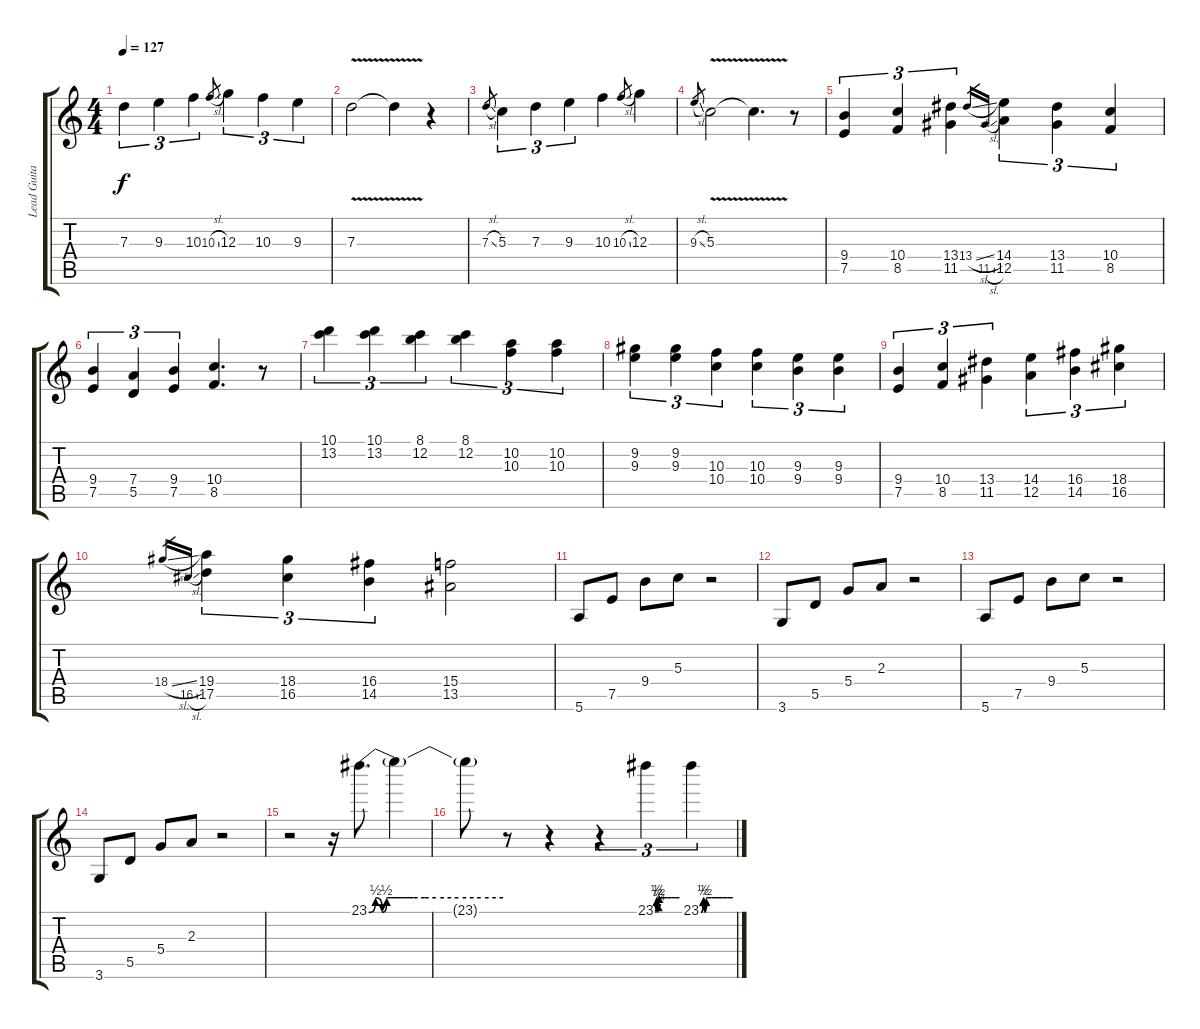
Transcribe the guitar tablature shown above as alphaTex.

\track ("Lead Guitar" "Lead Guita") {instrument distortionguitar}
\staff {score tabs}
\tuning (E4 B3 G3 D3 A2 E2) {hide}
\ts (4 4)
\tempo 127
\clef g2
\ks c
7.3.4{tu (3 2) dy f} 9.3.4{tu (3 2)} 10.3.4{tu (3 2)} 10.3{sl}.8{gr} 12.3.4{tu (3 2)} 10.3.4{tu (3 2)} 9.3.4{tu (3 2)} |
7.3{v}.2 7.3{t}.4 r.4 |
7.3{sl}.8{gr} 5.3.4{tu (3 2)} 7.3.4{tu (3 2)} 9.3.4{tu (3 2)} 10.3.4 10.3{sl}.8{gr} 12.3.4 |
9.3{sl}.8{gr} 5.3{v}.2 5.3{t}.4{d} r.8 |
(9.4 7.5).4{tu (3 2) volume 16 instrument electricguitarclean} (10.4 8.5).4{tu (3 2)} (13.4 11.5).4{tu (3 2)} 13.4{sl}.16{gr} 11.5{sl}.16{gr} (14.4 12.5).4{tu (3 2)} (13.4 11.5).4{tu (3 2)} (10.4 8.5).4{tu (3 2)} |
(9.4 7.5).4{tu (3 2)} (7.4 5.5).4{tu (3 2)} (9.4 7.5).4{tu (3 2)} (10.4 8.5).4{d} r.8 |
(10.1 13.2).4{tu (3 2)} (10.1 13.2).4{tu (3 2)} (8.1 12.2).4{tu (3 2)} (8.1 12.2).4{tu (3 2)} (10.2 10.3).4{tu (3 2)} (10.2 10.3).4{tu (3 2)} |
(9.2 9.3).4{tu (3 2)} (9.2 9.3).4{tu (3 2)} (10.3 10.4).4{tu (3 2)} (10.3 10.4).4{tu (3 2)} (9.3 9.4).4{tu (3 2)} (9.3 9.4).4{tu (3 2)} |
(9.4 7.5).4{tu (3 2)} (10.4 8.5).4{tu (3 2)} (13.4 11.5).4{tu (3 2)} (14.4 12.5).4{tu (3 2)} (16.4 14.5).4{tu (3 2)} (18.4 16.5).4{tu (3 2)} |
18.4{sl}.16{gr} 16.5{sl}.16{gr} (19.4 17.5).4{tu (3 2)} (18.4 16.5).4{tu (3 2)} (16.4 14.5).4{tu (3 2)} (15.4 13.5).2 |
5.6.8{volume 15 instrument distortionguitar} 7.5.8 9.4.8 5.3.8 r.2 |
3.6.8 5.5.8 5.4.8 2.3.8 r.2 |
5.6.8 7.5.8 9.4.8 5.3.8 r.2 |
3.6.8 5.5.8 5.4.8 2.3.8 r.2 |
r.2 r.16 23.1{be (custom 0 0 3 2 6 0 8 2 10 2 13 2 15 2 17 2 20 2 25 2 30 2 40 2 50 2 60 2)}.8{d} 23.1{t}.4 |
23.1{t}.8 r.8 r.4 r.4{tu (3 2)} 23.1{be (custom 0 0 3 2 5 0 8 1 10 2 20 2 30 2 40 2 50 2 60 2)}.4{tu (3 2)} 23.1{be (custom 0 0 4 2 7 0 10 2 20 2 30 2 40 2 50 2 60 2)}.4{tu (3 2)}
